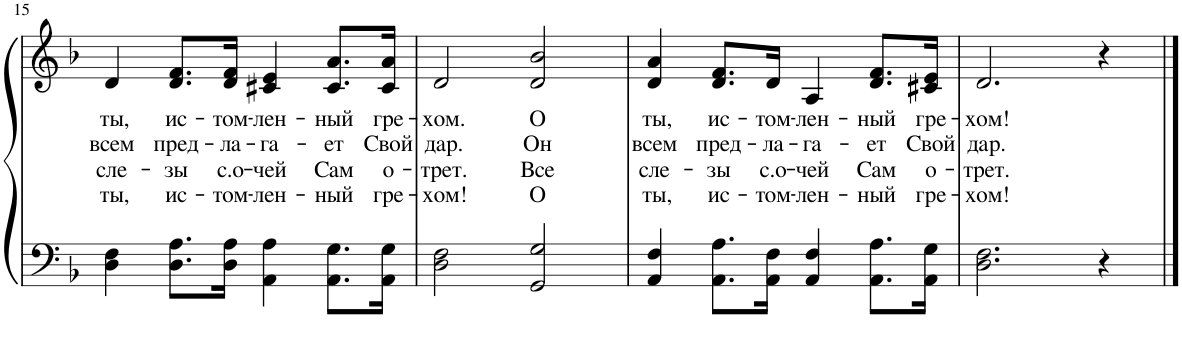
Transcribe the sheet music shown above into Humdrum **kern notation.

**kern	**kern	**text	**text	**text	**text
*part1	*part1	*part1	*part1	*part1	*part1
*staff2	*staff1	*staff1	*staff1	*staff1	*staff1
*I"Piano	*	*	*	*	*
*I'Pno.	*	*	*	*	*
!!LO:PB:g=z
*clefF4	*clefG2	*	*	*	*
*k[b-]	*k[b-]	*	*	*	*
*M4/4	*M4/4	*	*	*	*
=15	=15	=15	=15	=15	=15
!	!	!LO:LY:b	!LO:LY:b	!LO:LY:b	!LO:LY:b
4D\ 4F\	4d/	ты,	всем	сле-	ты,
!	!	!LO:LY:b	!LO:LY:b	!LO:LY:b	!LO:LY:b
8.D\ 8.A\L	8.d/ 8.f/L	ис-	пред-	-зы	ис-
!	!	!LO:LY:b	!LO:LY:b	!LO:LY:b	!LO:LY:b
16D\ 16A\Jk	16d/ 16f/Jk	-том-	-ла-	с.о-	-том-
!	!	!LO:LY:b	!LO:LY:b	!LO:LY:b	!LO:LY:b
4AA\ 4A\	4c#X/ 4e/	-лен-	-га-	-чей	-лен-
!	!	!LO:LY:b	!LO:LY:b	!LO:LY:b	!LO:LY:b
8.AA\ 8.G\L	8.c#/ 8.a/L	-ный	-ет	Сам	-ный
!	!	!LO:LY:b	!LO:LY:b	!LO:LY:b	!LO:LY:b
16AA\ 16G\Jk	16c#/ 16a/Jk	гре-	Свой	о-	гре-
=16	=16	=16	=16	=16	=16
!	!	!LO:LY:b	!LO:LY:b	!LO:LY:b	!LO:LY:b
2D\ 2F\	2d/	-хом.	дар.	-трет.	-хом!
!	!	!LO:LY:b	!LO:LY:b	!LO:LY:b	!LO:LY:b
2GG/ 2G/	2d/ 2b-/	О	Он	Все	О
=17	=17	=17	=17	=17	=17
!	!	!LO:LY:b	!LO:LY:b	!LO:LY:b	!LO:LY:b
4AA/ 4F/	4d/ 4a/	ты,	всем	сле-	ты,
!	!	!LO:LY:b	!LO:LY:b	!LO:LY:b	!LO:LY:b
8.AA\ 8.A\L	8.d/ 8.f/L	ис-	пред-	-зы	ис-
!	!	!LO:LY:b	!LO:LY:b	!LO:LY:b	!LO:LY:b
16AA\ 16F\Jk	16d/Jk	-том-	-ла-	с.о-	-том-
!	!	!LO:LY:b	!LO:LY:b	!LO:LY:b	!LO:LY:b
4AA/ 4F/	4A/	-лен-	-га-	-чей	-лен-
!	!	!LO:LY:b	!LO:LY:b	!LO:LY:b	!LO:LY:b
8.AA\ 8.A\L	8.d/ 8.f/L	-ный	-ет	Сам	-ный
!	!	!LO:LY:b	!LO:LY:b	!LO:LY:b	!LO:LY:b
16AA\ 16G\Jk	16c#X/ 16e/Jk	гре-	Свой	о-	гре-
=18	=18	=18	=18	=18	=18
!	!	!LO:LY:b	!LO:LY:b	!LO:LY:b	!LO:LY:b
2.D\ 2.F\	2.d/	-хом!	дар.	-трет.	-хом!
4r	4r	.	.	.	.
==	==	==	==	==	==
*-	*-	*-	*-	*-	*-
